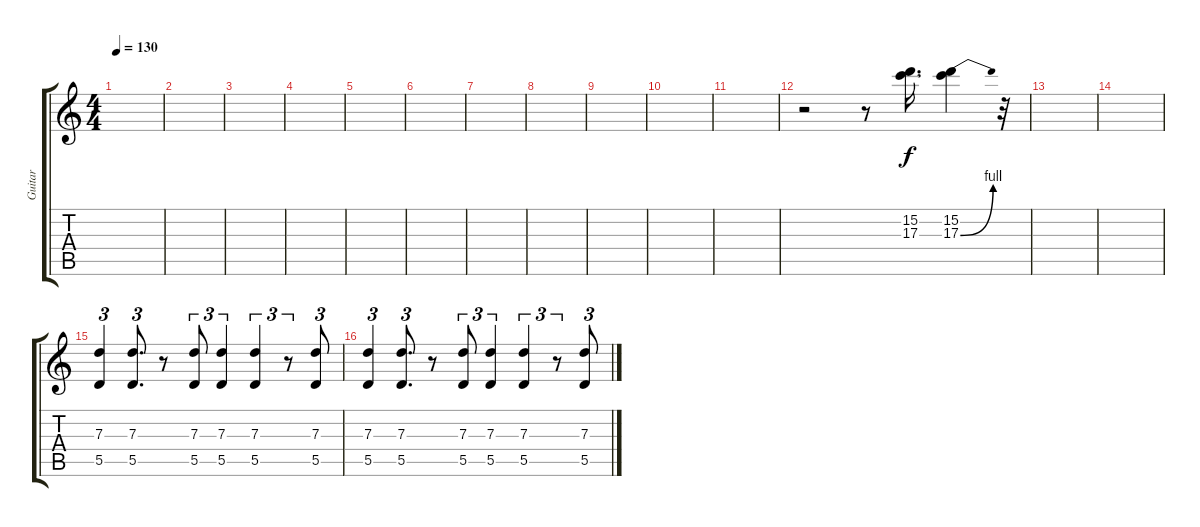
\track ("Guitar" "Guitar") {instrument overdrivenguitar}
\staff {score tabs}
\tuning (E4 B3 G3 D3 A2 D2) {hide}
\ts (4 4)
\tempo 130
\clef g2
\ks c
|
|
|
|
|
|
|
|
|
|
|
r.2 r.8 (15.2 17.3).16{d} (15.2 17.3{be (bend 0 0 60 4)}).4 r.32 |
|
|
(7.3 5.5).4{tu (3 2)} (7.3 5.5).8{d tu (3 2)} r.8 (7.3 5.5).8{tu (3 2)} (7.3 5.5).4{tu (3 2)} (7.3 5.5).4{tu (3 2)} r.8{tu (3 2)} (7.3 5.5).8{tu (3 2)} |
(7.3 5.5).4{tu (3 2)} (7.3 5.5).8{d tu (3 2)} r.8 (7.3 5.5).8{tu (3 2)} (7.3 5.5).4{tu (3 2)} (7.3 5.5).4{tu (3 2)} r.8{tu (3 2)} (7.3 5.5).8{tu (3 2)}
